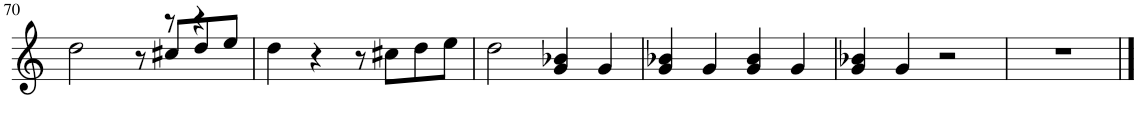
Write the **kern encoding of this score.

**kern
*part1
*staff1
*I"Metalófono
!!LO:PB:g=z
*clefG2
*k[]
*M4/4
=70
*^
2dd\	8ryy
*v	*v
8r
*^
8r	8cc#X/L
4r	8dd/
.	8ee/J
*v	*v
=71
4dd\
4r
8r
8cc#X\L
8dd\
8ee\J
=72
2dd\
4g/ 4b-X/
4g/
=73
4g/ 4b-X/
4g/
4g/ 4b-/
4g/
=74
4g/ 4b-X/
4g/
2r
=75
1r
==
*-
